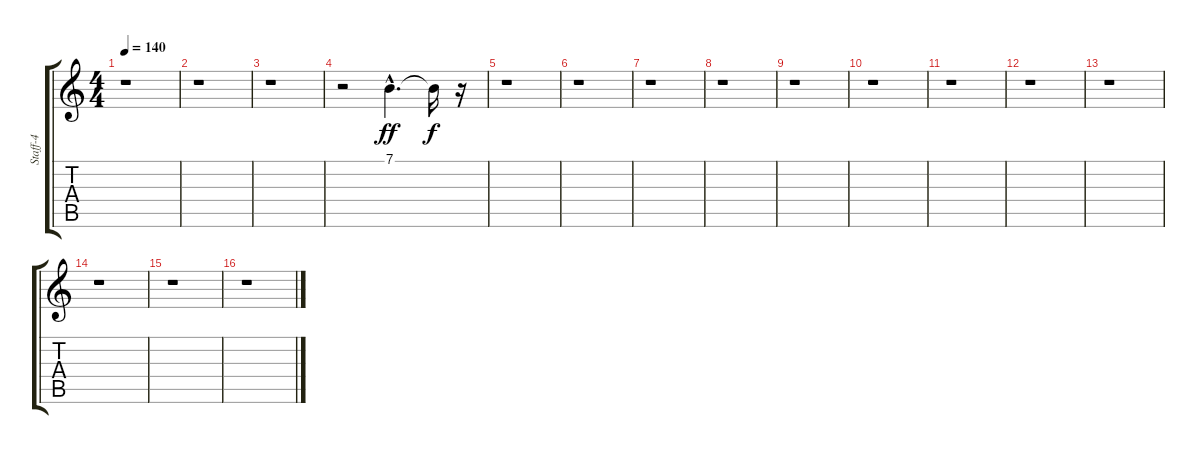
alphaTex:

\track ("Staff-4" "Staff-4") {instrument guitarfretnoise}
\staff {score tabs}
\tuning (E4 B3 G3 D3 A2 E2) {hide}
\ts (4 4)
\tempo 140
\clef g2
\ks c
r.1{dy f} |
r.1 |
r.1 |
r.2 7.1{hac}.4{d dy ff} 7.1{t}.16{dy f} r.16 |
r.1 |
r.1 |
r.1 |
r.1 |
r.1 |
r.1 |
r.1 |
r.1 |
r.1 |
r.1 |
r.1 |
r.1
